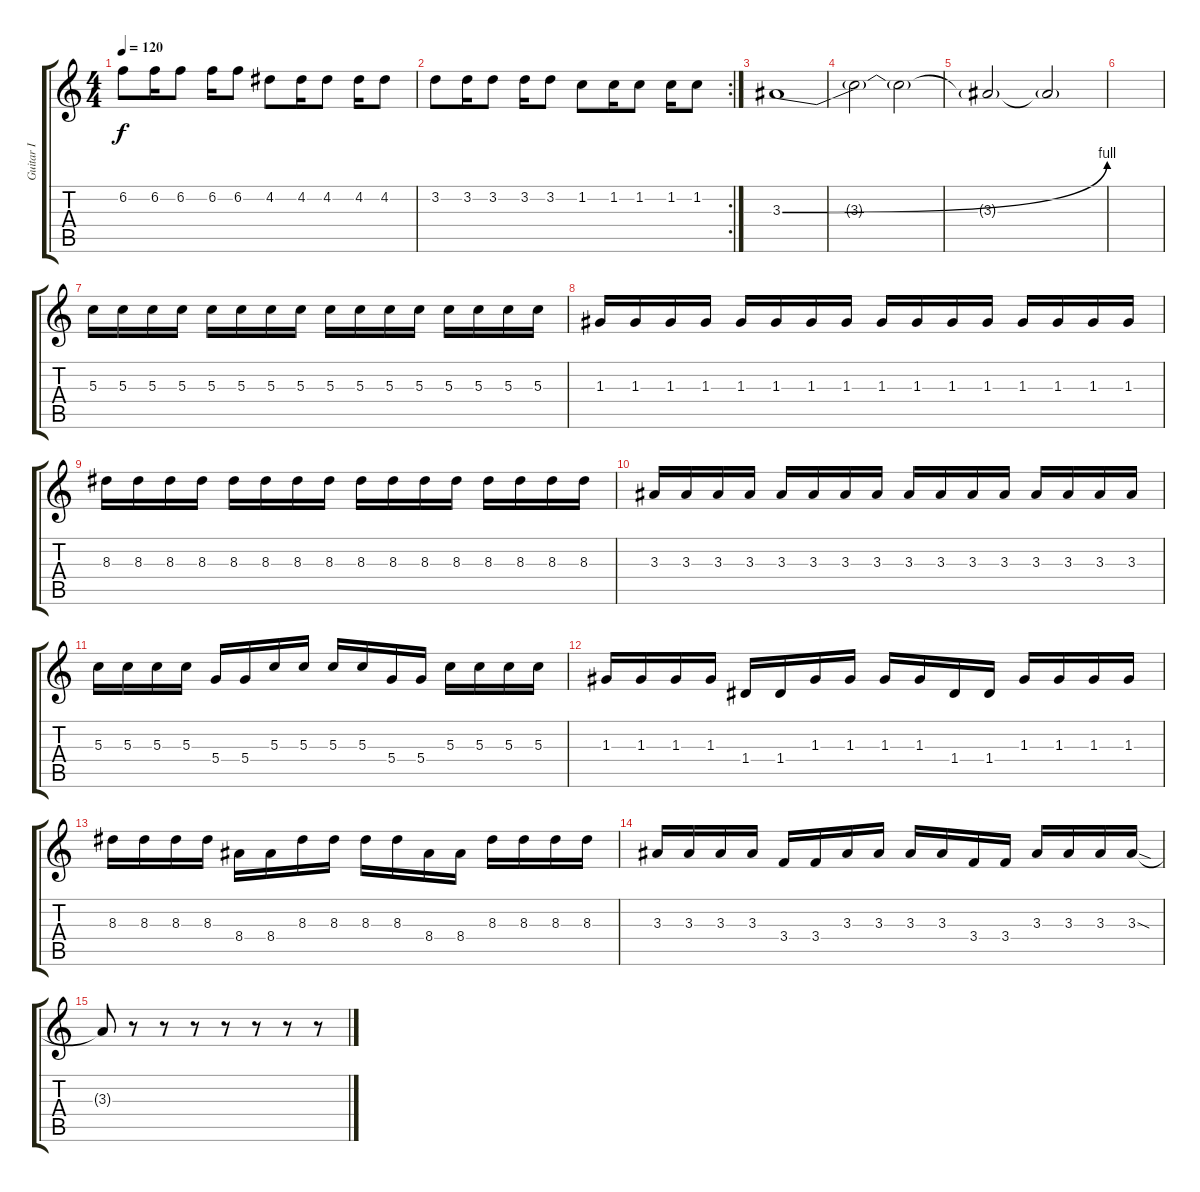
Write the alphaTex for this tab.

\track ("Guitar I" "Guitar I") {instrument overdrivenguitar}
\staff {score tabs}
\tuning (E4 B3 G3 D3 A2 E2) {hide}
\ts (4 4)
\tempo 120
\clef g2
\ks c
6.2.8{dy f} 6.2.16 6.2.8 6.2.16 6.2.8 4.2.8 4.2.16 4.2.8 4.2.16 4.2.8 |
\rc 2
3.2.8 3.2.16 3.2.8 3.2.16 3.2.8 1.2.8 1.2.16 1.2.8 1.2.16 1.2.8 |
3.3{be (bend 0 0 60 4)}.1 |
3.3{t}.2{volume 13} 3.3{t}.2{volume 11} |
3.3{t}.2{volume 9} 3.3{t}.2{volume 7} |
|
5.3.16{volume 15} 5.3.16 5.3.16 5.3.16 5.3.16 5.3.16 5.3.16 5.3.16 5.3.16 5.3.16 5.3.16 5.3.16 5.3.16 5.3.16 5.3.16 5.3.16 |
1.3.16 1.3.16 1.3.16 1.3.16 1.3.16 1.3.16 1.3.16 1.3.16 1.3.16 1.3.16 1.3.16 1.3.16 1.3.16 1.3.16 1.3.16 1.3.16 |
8.3.16 8.3.16 8.3.16 8.3.16 8.3.16 8.3.16 8.3.16 8.3.16 8.3.16 8.3.16 8.3.16 8.3.16 8.3.16 8.3.16 8.3.16 8.3.16 |
3.3.16 3.3.16 3.3.16 3.3.16 3.3.16 3.3.16 3.3.16 3.3.16 3.3.16 3.3.16 3.3.16 3.3.16 3.3.16 3.3.16 3.3.16 3.3.16 |
5.3.16 5.3.16 5.3.16 5.3.16 5.4.16 5.4.16 5.3.16 5.3.16 5.3.16 5.3.16 5.4.16 5.4.16 5.3.16 5.3.16 5.3.16 5.3.16 |
1.3.16 1.3.16 1.3.16 1.3.16 1.4.16 1.4.16 1.3.16 1.3.16 1.3.16 1.3.16 1.4.16 1.4.16 1.3.16 1.3.16 1.3.16 1.3.16 |
8.3.16 8.3.16 8.3.16 8.3.16 8.4.16 8.4.16 8.3.16 8.3.16 8.3.16 8.3.16 8.4.16 8.4.16 8.3.16 8.3.16 8.3.16 8.3.16 |
3.3.16 3.3.16 3.3.16 3.3.16 3.4.16 3.4.16 3.3.16 3.3.16 3.3.16 3.3.16 3.4.16 3.4.16 3.3.16 3.3.16 3.3.16 3.3{sod}.16 |
3.3{t}.8 r.8 r.8 r.8 r.8 r.8 r.8 r.8
